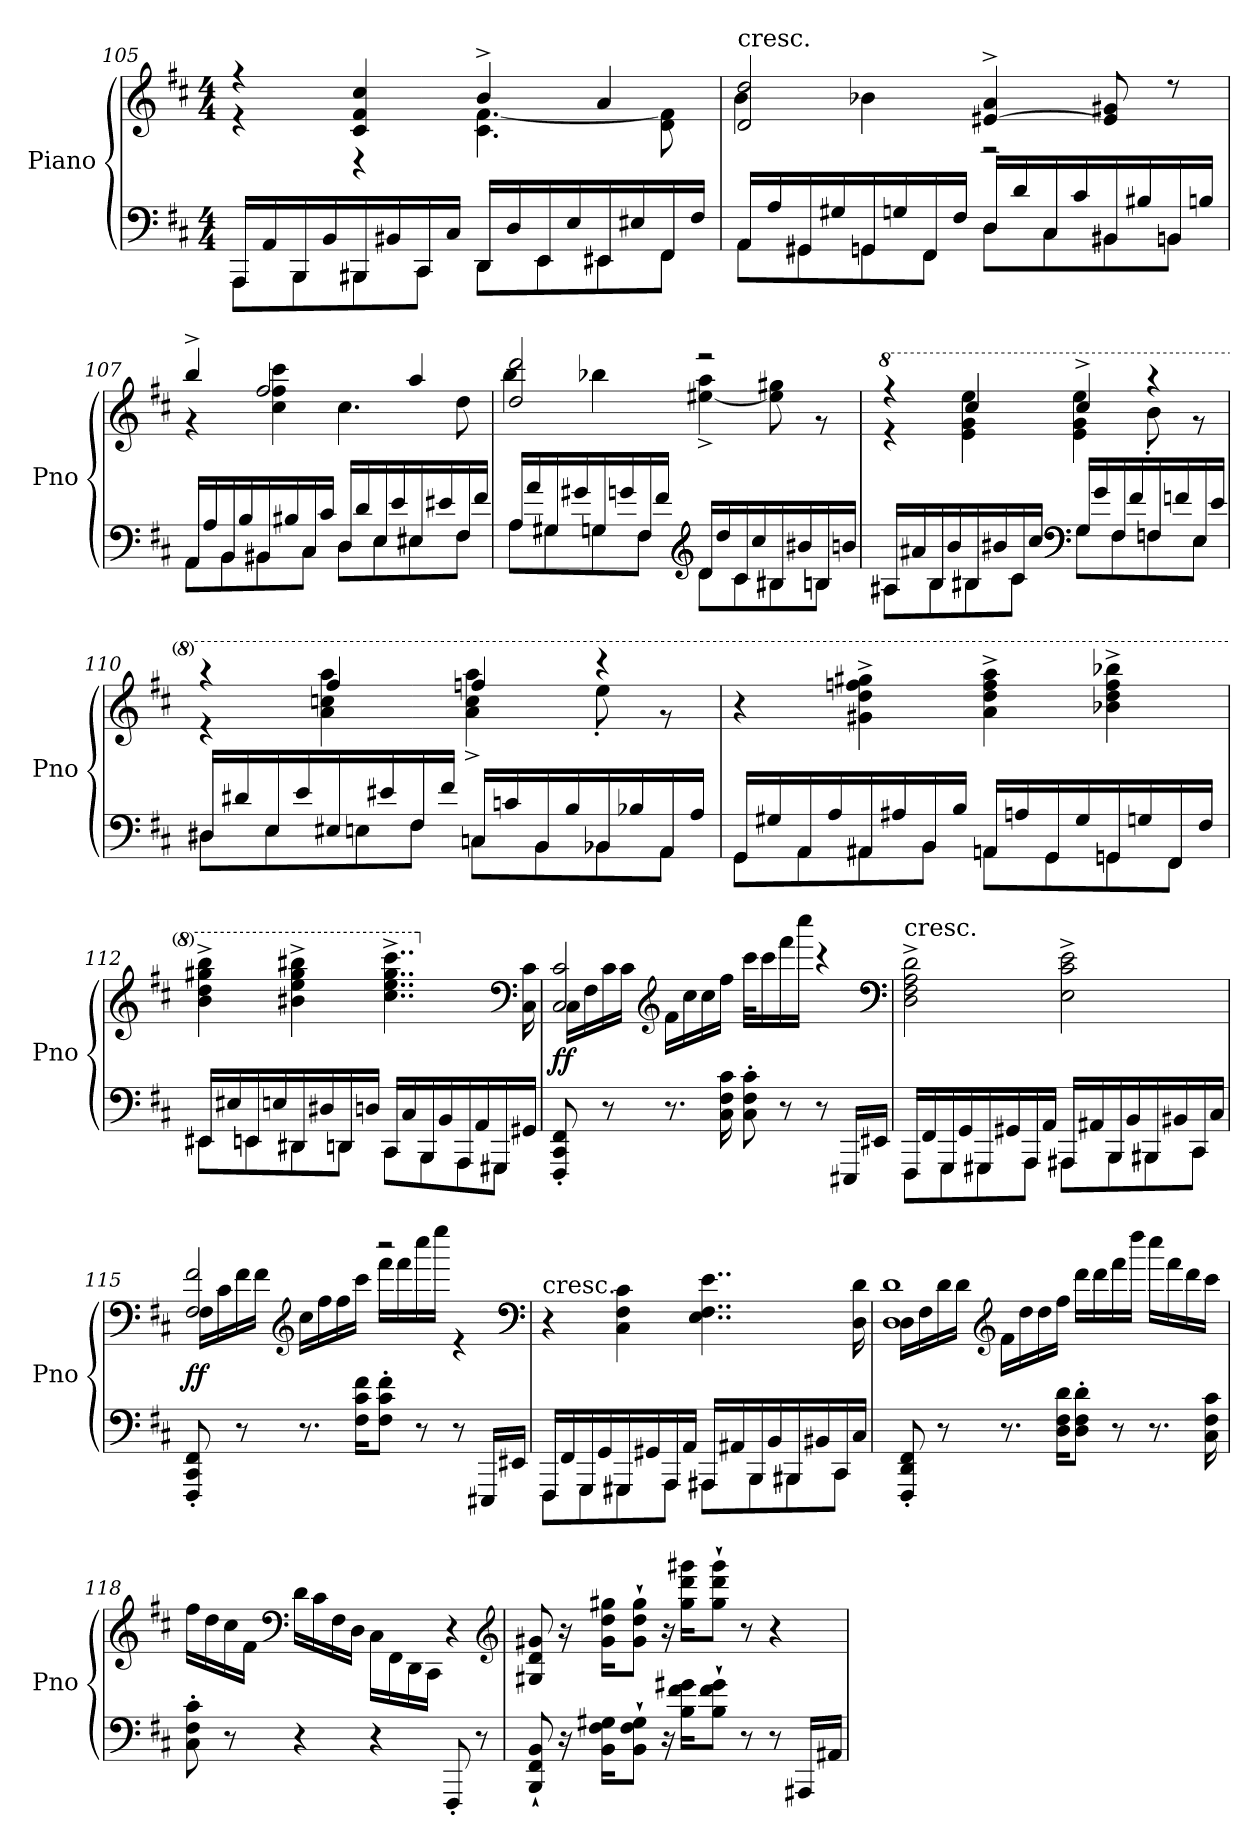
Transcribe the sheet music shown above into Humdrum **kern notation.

**kern	**kern	**dynam
*part1	*part1	*part1
*staff2	*staff1	*staff1/2
*I"Piano	*	*
*I'Pno	*	*
*clefF4	*clefG2	*
*k[f#c#]	*k[f#c#]	*
*M4/4	*M4/4	*
=105	=105	=105
*^	*^	*
16AAA/LL	8AAA\L	4r	4r	.
16AA/	.	.	.	.
16BBB/	8BBB\	.	.	.
16BB/	.	.	.	.
16BBB#X/	8BBB#X\	4c#/ 4f#/ 4cc#/	4r	.
16BB#X/	.	.	.	.
16CC#/	8CC#\J	.	.	.
16C#/JJ	.	.	.	.
16DD/LL	8DD\L	4b^/	4.c#\ [4.f#\	.
16D/	.	.	.	.
16EE/	8EE\	.	.	.
16E/	.	.	.	.
16EE#X/	8EE#X\	4a/	.	.
16E#X/	.	.	.	.
16FF#/	8FF#\J	.	8d\ 8f#]\	.
16F#/JJ	.	.	.	.
=106	=106	=106	=106	=106
!	!	!LO:TX:t=cresc.	!	!
16AA/LL	8AA\L	2d/ 2dd/	4b\	.
16A/	.	.	.	.
16GG#X/	8GG#X\	.	.	.
16G#X/	.	.	.	.
16GGn/	8GGn\	.	4b-X\	.
16Gn/	.	.	.	.
16FF#/	8FF#\J	.	.	.
16F#/JJ	.	.	.	.
16D/LL	8D\L	[4e#X^/ 4a^/	2r	.
16d/	.	.	.	.
16C#/	8C#\	.	.	.
16c#/	.	.	.	.
16BB#X/	8BB#X\	8e#]/ 8g#X/	.	.
16B#X/	.	.	.	.
16BBn/	8BBn\J	8r	.	.
16Bn/JJ	.	.	.	.
=107	=107	=107	=107	=107
16AA/LL	8AA\L	4bb^/	4r	.
16A/	.	.	.	.
16BB/	8BB\	.	.	.
16B/	.	.	.	.
16BB#X/	8BB#X\	2ff#/	4cc#\ 4ff#\ 4ccc#\	.
16B#X/	.	.	.	.
16C#/	8C#\J	.	.	.
16c#/JJ	.	.	.	.
16D/LL	8D\L	.	4.cc#\	.
16d/	.	.	.	.
16E/	8E\	.	.	.
16e/	.	.	.	.
16E#X/	8E#X\	4aa/	.	.
16e#X/	.	.	.	.
16F#/	8F#\J	.	8dd\	.
16f#/JJ	.	.	.	.
=108	=108	=108	=108	=108
16A/LL	8A\L	2dd/ 2ddd/	4bb\	.
16a/	.	.	.	.
16G#X/	8G#X\	.	.	.
16g#X/	.	.	.	.
16Gn/	8Gn\	.	4bb-X\	.
16gn/	.	.	.	.
16F#/	8F#\J	.	.	.
16f#/JJ	.	.	.	.
*clefG2	*	*	*	*
16d/LL	8d\L	2r	[4ee#X^\ 4aa^\	.
16dd/	.	.	.	.
16c#/	8c#\	.	.	.
16cc#/	.	.	.	.
16B#X/	8B#X\	.	8ee#]\ 8gg#X\	.
16b#X/	.	.	.	.
16Bn/	8Bn\J	.	8r	.
16bn/JJ	.	.	.	.
=109	=109	=109	=109	=109
*	*	*8va	*	*
16A#X/LL	8A#X\L	4r	4r	.
16a#X/	.	.	.	.
16B/	8B\	.	.	.
16b/	.	.	.	.
16B#X/	8B#X\	4ccc#/	4ee\ 4gg\ 4eee\	.
16b#X/	.	.	.	.
16c#/	8c#\J	.	.	.
16cc#/JJ	.	.	.	.
*clefF4	*	*	*	*
16G/LL	8G\L	4ccc#^/	4ee\ 4gg\ 4eee\	.
16g/	.	.	.	.
16F#/	8F#\	.	.	.
16f#/	.	.	.	.
16Fn/	8Fn\	4r	8bb'\	.
16fn/	.	.	.	.
16E/	8E\J	.	8r	.
16e/JJ	.	.	.	.
=110	=110	=110	=110	=110
16D#X/LL	8D#X\L	4r	4r	.
16d#X/	.	.	.	.
16E/	8E\	.	.	.
16e/	.	.	.	.
16E#X/	8En\	4fff#/	4aa\ 4cccn\ 4aaa\	.
16e#X/	.	.	.	.
16F#/	8F#\J	.	.	.
16f#/JJ	.	.	.	.
16Cn/LL	8Cn\L	4fffn/	4aa^\ 4ccc^\ 4aaa^\	.
16cn/	.	.	.	.
16BB/	8BB\	.	.	.
16B/	.	.	.	.
16BB-X/	8BB-X\	4r	8eee'\	.
16B-X/	.	.	.	.
16AA/	8AA\J	.	8r	.
16A/JJ	.	.	.	.
*	*	*v	*v	*
=111	=111	=111	=111
16GG/LL	8GG\L	4r	.
16G#X/	.	.	.
16AA/	8AA\	.	.
16A/	.	.	.
16AA#X/	8AA#X\	4gg#X^\ 4ddd^\ 4fffn^\ 4ggg#X^\	.
16A#X/	.	.	.
16BB/	8BB\J	.	.
16B/JJ	.	.	.
16AAn/LL	8AAn\L	4aa^\ 4ddd^\ 4fff^\ 4aaa^\	.
16An/	.	.	.
16GG/	8GG\	.	.
16G#/	.	.	.
16GGn/	8GGn\	4bb-X^\ 4ddd^\ 4fff^\ 4bbb-X^\	.
16Gn/	.	.	.
16FF#/	8FF#\J	.	.
16F#/JJ	.	.	.
=112	=112	=112	=112
16EE#X/LL	8EE#X\L	4bb^\ 4ddd^\ 4ggg#X^\ 4bbb^\	.
16E#X/	.	.	.
16EEn/	8EEn\	.	.
16En/	.	.	.
16DD#X/	8DD#X\	4bb#X^\ 4eee^\ 4ggg#^\ 4bbb#X^\	.
16D#X/	.	.	.
16DDn/	8DDn\J	.	.
16Dn/JJ	.	.	.
16CC#/LL	8CC#\L	4..ccc#^\ 4..eee^\ 4..ggg#^\ 4..cccc#^\	.
16C#/	.	.	.
16BBB/	8BBB\	.	.
16BB/	.	.	.
16AAA/	8AAA\	.	.
16AA/	.	.	.
16GGG#X/	8GGG#X\J	.	.
*	*	*clefF4	*
*	*	*X8va	*
16GG#X/JJ	.	16C#\ 16c#\	.
*v	*v	*	*
=113	=113	=113
*	*^	*
8FFF#'/ 8CC#'/ 8FF#'/	2C#/ 2c#/	16C#\LL	ff
.	.	16F#\	.
8r	.	16c#\	.
.	.	16c#\JJ	.
*	*clefG2	*	*
8.r	.	16f#\LL	.
.	.	16cc#\	.
.	.	16cc#\	.
16C#\ 16F#\ 16c#\	.	16ff#\JJ	.
8C#'\ 8F#'\ 8c#'\	16ccc#\LL	2r	.
.	16ccc#\	.	.
8r	16fff#\	.	.
.	16cccc#\JJ	.	.
8r	4r	.	.
16EEE#X/LL	.	.	.
16EE#X/JJ	.	.	.
*	*v	*v	*
*	*clefF4	*
=114	=114	=114
*^	*	*
!	!	!LO:TX:t=cresc.	!
16FFF#/LL	8FFF#\L	2D^\ 2F#^\ 2A^\ 2d^\	.
16FF#/	.	.	.
16GGG/	8GGG\	.	.
16GG/	.	.	.
16GGG#X/	8GGG#X\	.	.
16GG#X/	.	.	.
16AAA/	8AAA\J	.	.
16AA/JJ	.	.	.
16AAA#X/LL	8AAA#X\L	2E^\ 2c#^\ 2e^\	.
16AA#X/	.	.	.
16BBB/	8BBB\	.	.
16BB/	.	.	.
16BBB#X/	8BBB#X\	.	.
16BB#X/	.	.	.
16CC#/	8CC#\J	.	.
16C#/JJ	.	.	.
*v	*v	*	*
=115	=115	=115
*	*^	*
8FFF#'/ 8CC#'/ 8FF#'/	2F#/ 2f#/	16F#\LL	ff
.	.	16c#\	.
8r	.	16f#\	.
.	.	16f#\JJ	.
*	*clefG2	*	*
8.r	.	16cc#\LL	.
.	.	16ff#\	.
.	.	16ff#\	.
16F#\ 16c#\ 16f#\KL	.	16ccc#\JJ	.
8F#'\ 8c#'\ 8f#'\J	2r	16fff#\LL	.
.	.	16fff#\	.
8r	.	16cccc#\	.
.	.	16eeee\JJ	.
8r	.	4r	.
16EEE#X/LL	.	.	.
16EE#X/JJ	.	.	.
*	*v	*v	*
*	*clefF4	*
=116	=116	=116
*^	*	*
!	!	!LO:TX:t=cresc.	!
16FFF#/LL	8FFF#\L	4r	.
16FF#/	.	.	.
16GGG/	8GGG\	.	.
16GG/	.	.	.
16GGG#X/	8GGG#X\	4C#\ 4F#\ 4c#\	.
16GG#X/	.	.	.
16AAA/	8AAA\J	.	.
16AA/JJ	.	.	.
16AAA#X/LL	8AAA#X\L	4..E\ 4..F#\ 4..e\	.
16AA#X/	.	.	.
16BBB/	8BBB\	.	.
16BB/	.	.	.
16BBB#X/	8BBB#X\	.	.
16BB#X/	.	.	.
16CC#/	8CC#\J	.	.
16C#/JJ	.	16D\ 16d\	.
*v	*v	*	*
=117	=117	=117
*	*^	*
8FFF#'/ 8DD'/ 8FF#'/	16D\LL	1D 1d	.
.	16F#\	.	.
8r	16d\	.	.
.	16d\JJ	.	.
*	*clefG2	*	*
8.r	16f#\LL	.	.
.	16dd\	.	.
.	16dd\	.	.
16D\ 16F#\ 16d\KL	16ff#\JJ	.	.
8D'\ 8F#'\ 8d'\J	16ddd\LL	.	.
.	16ddd\	.	.
8r	16fff#\	.	.
.	16dddd\JJ	.	.
8.r	16cccc#\LL	.	.
.	16fff#\	.	.
.	16ddd\	.	.
16C#\ 16F#\ 16c#\	16ccc#\JJ	.	.
*	*v	*v	*
=118	=118	=118
8C#'\ 8F#'\ 8c#'\	16ff#\LL	.
.	16dd\	.
8r	16cc#\	.
.	16f#\JJ	.
*	*clefF4	*
4r	16d\LL	.
.	16c#\	.
.	16F#\	.
.	16D\JJ	.
4r	16C#\LL	.
.	16FF#\	.
.	16DD\	.
.	16CC#\JJ	.
8FFF#'/	4r	.
8r	.	.
*	*clefG2	*
=119	=119	=119
8BBB`/ 8FF#`/ 8BB`/	8G#X/ 8d/ 8g#X/	.
16r	16r	.
16BB\ 16F#\ 16G#X\KL	16g#\ 16dd\ 16gg#X\KL	.
8BB`\ 8F#`\ 8G#`\J	8g#`\ 8dd`\ 8gg#`\J	.
16r	16r	.
16B\ 16f#\ 16g#X\KL	16gg#\ 16ddd\ 16ggg#X\KL	.
8B`\ 8f#`\ 8g#`\J	8gg#`\ 8ddd`\ 8ggg#`\J	.
8r	8r	.
8r	4r	.
16AAA#X/LL	.	.
16AA#X/JJ	.	.
=	=	=
*-	*-	*-
